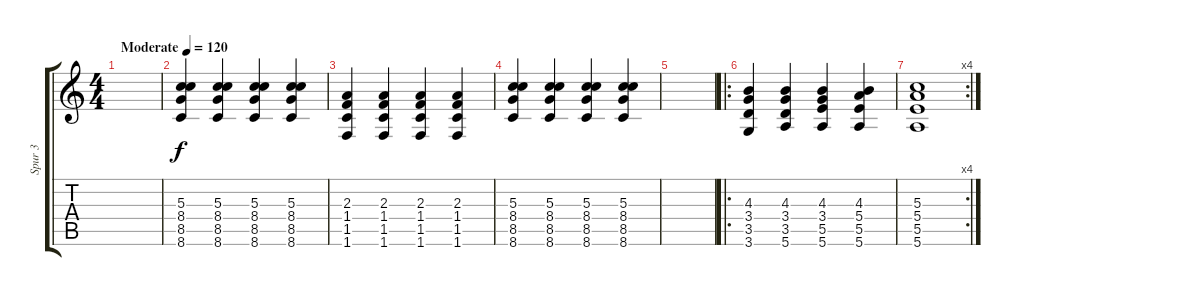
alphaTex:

\track ("Spur 3" "Spur 3") {instrument acousticguitarsteel}
\staff {score tabs}
\tuning (E4 B3 G3 E3 B2 E2) {hide}
\ts (4 4)
\tempo (120 "Moderate")
\clef g2
\ks c
|
(5.3 8.4 8.5 8.6).4 (5.3 8.4 8.5 8.6).4 (5.3 8.4 8.5 8.6).4 (5.3 8.4 8.5 8.6).4 |
(2.3 1.4 1.5 1.6).4 (2.3 1.4 1.5 1.6).4 (2.3 1.4 1.5 1.6).4 (2.3 1.4 1.5 1.6).4 |
(5.3 8.4 8.5 8.6).4 (5.3 8.4 8.5 8.6).4 (5.3 8.4 8.5 8.6).4 (5.3 8.4 8.5 8.6).4 |
|
\ro
(4.3 3.4 3.5 3.6).4 (4.3 3.4 3.5 5.6).4 (4.3 3.4 5.5 5.6).4 (4.3 5.4 5.5 5.6).4 |
\rc 4
(5.3 5.4 5.5 5.6).1
